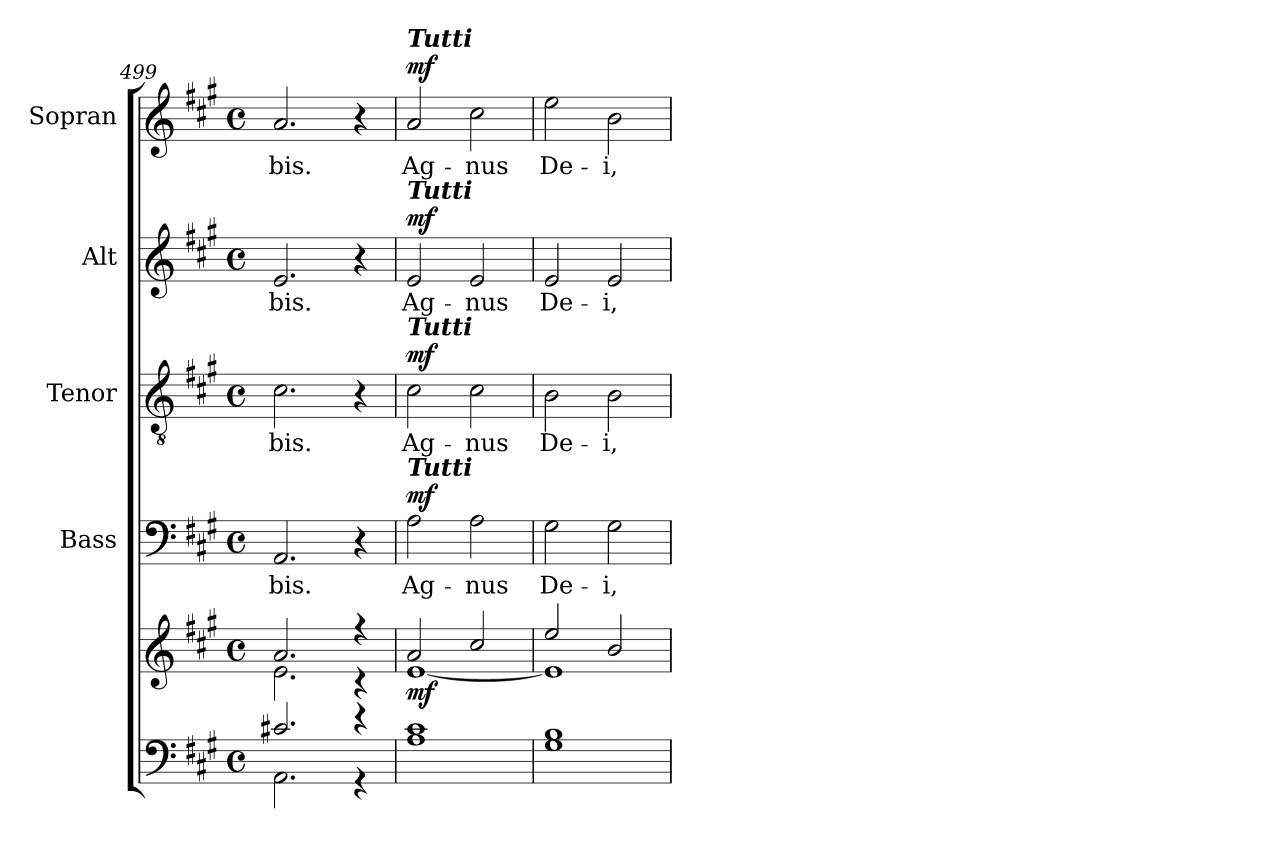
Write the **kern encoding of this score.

**kern	**kern	**dynam	**kern	**text	**dynam	**kern	**text	**dynam	**kern	**text	**dynam	**kern	**text	**dynam
*part5	*part5	*part5	*part4	*part4	*part4	*part3	*part3	*part3	*part2	*part2	*part2	*part1	*part1	*part1
*staff6	*staff5	*staff5/6	*staff4	*staff4	*staff4	*staff3	*staff3	*staff3	*staff2	*staff2	*staff2	*staff1	*staff1	*staff1
*	*	*	*I"Bass	*	*	*I"Tenor	*	*	*I"Alt	*	*	*I"Sopran	*	*
*	*	*	*I'B.	*	*	*I'T.	*	*	*I'A.	*	*	*I'S.	*	*
!!LO:LB:g=z
*clefF4	*clefG2	*	*clefF4	*	*	*clefGv2	*	*	*clefG2	*	*	*clefG2	*	*
*k[f#c#g#]	*k[f#c#g#]	*	*k[f#c#g#]	*	*	*k[f#c#g#]	*	*	*k[f#c#g#]	*	*	*k[f#c#g#]	*	*
*A:	*A:	*	*A:	*	*	*A:	*	*	*A:	*	*	*A:	*	*
*M4/4	*M4/4	*	*M4/4	*	*	*M4/4	*	*	*M4/4	*	*	*M4/4	*	*
*met(c)	*met(c)	*	*met(c)	*	*	*met(c)	*	*	*met(c)	*	*	*met(c)	*	*
=499	=499	=499	=499	=499	=499	=499	=499	=499	=499	=499	=499	=499	=499	=499
*^	*^	*	*	*	*	*	*	*	*	*	*	*	*	*
!	!	!	!	!	!	!LO:LY:b	!	!	!LO:LY:b	!	!	!LO:LY:b	!	!	!LO:LY:b	!
2.c#X/	2.AA\	2.a/	2.e\	.	2.AA/	-bis.	.	2.c#\	-bis.	.	2.e/	-bis.	.	2.a/	-bis.	.
4r	4r	4r	4r	.	4r	.	.	4r	.	.	4r	.	.	4r	.	.
=500	=500	=500	=500	=500	=500	=500	=500	=500	=500	=500	=500	=500	=500	=500	=500	=500
!	!	!	!	!	!	!	!	!	!	!	!	!	!	!LO:TX:a:Bi:t=Tutti	!	!
!	!	!	!	!	!	!	!	!	!	!	!LO:TX:a:Bi:t=Tutti	!	!	!	!	!
!	!	!	!	!	!	!	!	!LO:TX:a:Bi:t=Tutti	!	!	!	!	!	!	!	!
!	!	!	!	!	!LO:TX:a:Bi:t=Tutti	!	!	!	!	!	!	!	!	!	!	!
!	!	!	!	!LO:DY:b	!	!LO:LY:b	!LO:DY:a	!	!LO:LY:b	!LO:DY:a	!	!LO:LY:b	!LO:DY:a	!	!LO:LY:b	!LO:DY:a
1c#	1A	2a/	[<1e	mf	2A\	Ag-	mf	2c#\	Ag-	mf	2e/	Ag-	mf	2a/	Ag-	mf
!	!	!	!	!	!	!LO:LY:b	!	!	!LO:LY:b	!	!	!LO:LY:b	!	!	!LO:LY:b	!
.	.	2cc#/	.	.	2A\	-nus	.	2c#\	-nus	.	2e/	-nus	.	2cc#\	-nus	.
=501	=501	=501	=501	=501	=501	=501	=501	=501	=501	=501	=501	=501	=501	=501	=501	=501
!	!	!	!	!	!	!LO:LY:b	!	!	!LO:LY:b	!	!	!LO:LY:b	!	!	!LO:LY:b	!
1B	1G#	2ee/	1e]	.	2G#\	De-	.	2B\	De-	.	2e/	De-	.	2ee\	De-	.
!	!	!	!	!	!	!LO:LY:b	!	!	!LO:LY:b	!	!	!LO:LY:b	!	!	!LO:LY:b	!
.	.	2b/	.	.	2G#\	-i,	.	2B\	-i,	.	2e/	-i,	.	2b\	-i,	.
*v	*v	*	*	*	*	*	*	*	*	*	*	*	*	*	*	*
*	*v	*v	*	*	*	*	*	*	*	*	*	*	*	*	*
=	=	=	=	=	=	=	=	=	=	=	=	=	=	=
*-	*-	*-	*-	*-	*-	*-	*-	*-	*-	*-	*-	*-	*-	*-
